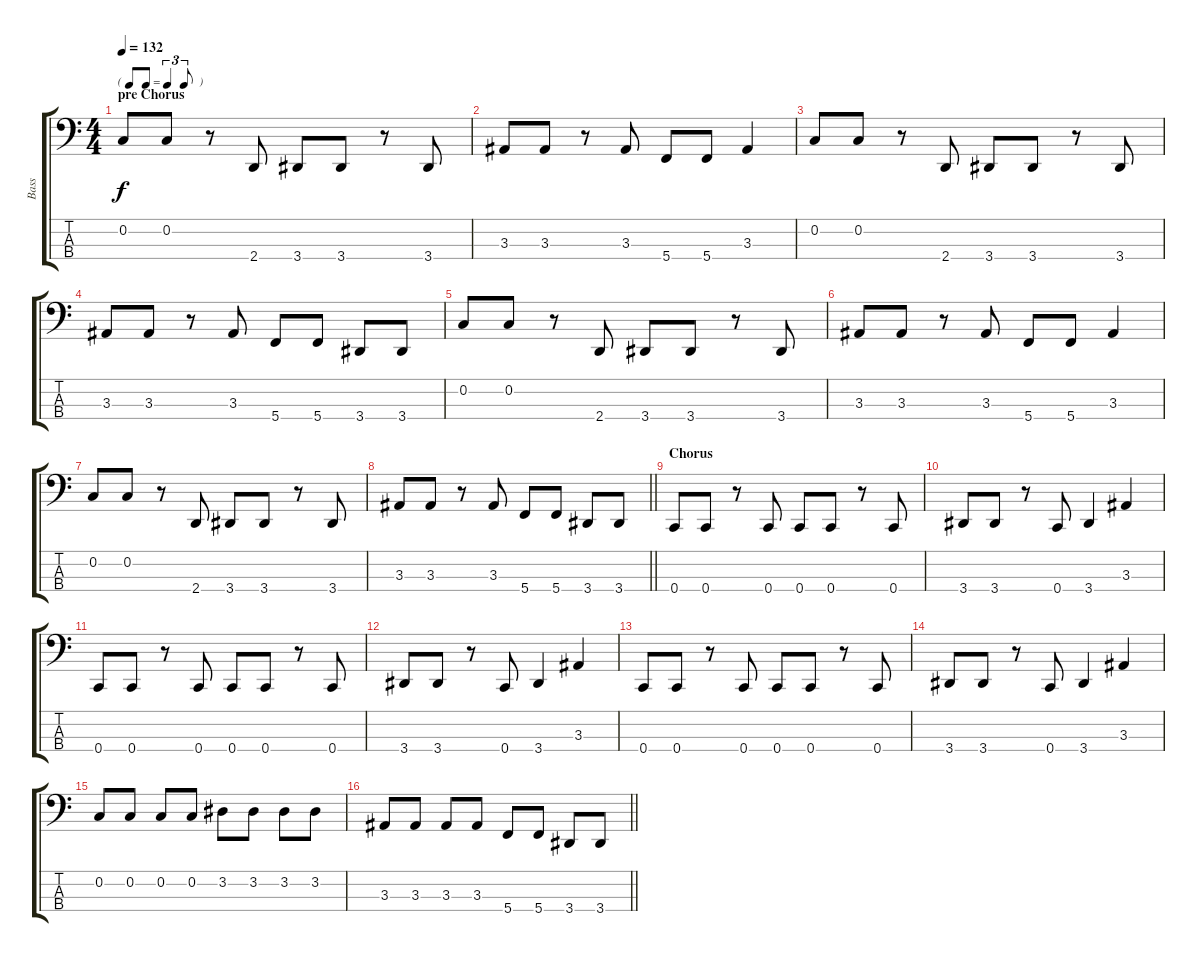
\track ("Bass" "Bass") {instrument electricbassfinger}
\staff {score tabs}
\tuning (F2 C2 G1 C1) {hide}
\ts (4 4)
\tf triplet8th
\section ("" "pre Chorus")
\tempo 132
\clef f4
\ks c
0.2.8{dy f instrument electricbassfinger} 0.2.8 r.8 2.4.8 3.4.8 3.4.8 r.8 3.4.8 |
3.3.8 3.3.8 r.8 3.3.8 5.4.8 5.4.8 3.3.4 |
0.2.8 0.2.8 r.8 2.4.8 3.4.8 3.4.8 r.8 3.4.8 |
3.3.8 3.3.8 r.8 3.3.8 5.4.8 5.4.8 3.4.8 3.4.8 |
0.2.8{instrument electricbassfinger} 0.2.8 r.8 2.4.8 3.4.8 3.4.8 r.8 3.4.8 |
3.3.8 3.3.8 r.8 3.3.8 5.4.8 5.4.8 3.3.4 |
0.2.8 0.2.8 r.8 2.4.8 3.4.8 3.4.8 r.8 3.4.8 |
\barLineRight lightlight
3.3.8 3.3.8 r.8 3.3.8 5.4.8 5.4.8 3.4.8 3.4.8 |
\section ("" "Chorus")
0.4.8 0.4.8 r.8 0.4.8 0.4.8 0.4.8 r.8 0.4.8 |
3.4.8 3.4.8 r.8 0.4.8 3.4.4 3.3.4 |
0.4.8 0.4.8 r.8 0.4.8 0.4.8 0.4.8 r.8 0.4.8 |
3.4.8 3.4.8 r.8 0.4.8 3.4.4 3.3.4 |
0.4.8 0.4.8 r.8 0.4.8 0.4.8 0.4.8 r.8 0.4.8 |
3.4.8 3.4.8 r.8 0.4.8 3.4.4 3.3.4 |
0.2.8 0.2.8 0.2.8 0.2.8 3.2.8 3.2.8 3.2.8 3.2.8 |
\barLineRight lightlight
3.3.8 3.3.8 3.3.8 3.3.8 5.4.8 5.4.8 3.4.8 3.4.8
